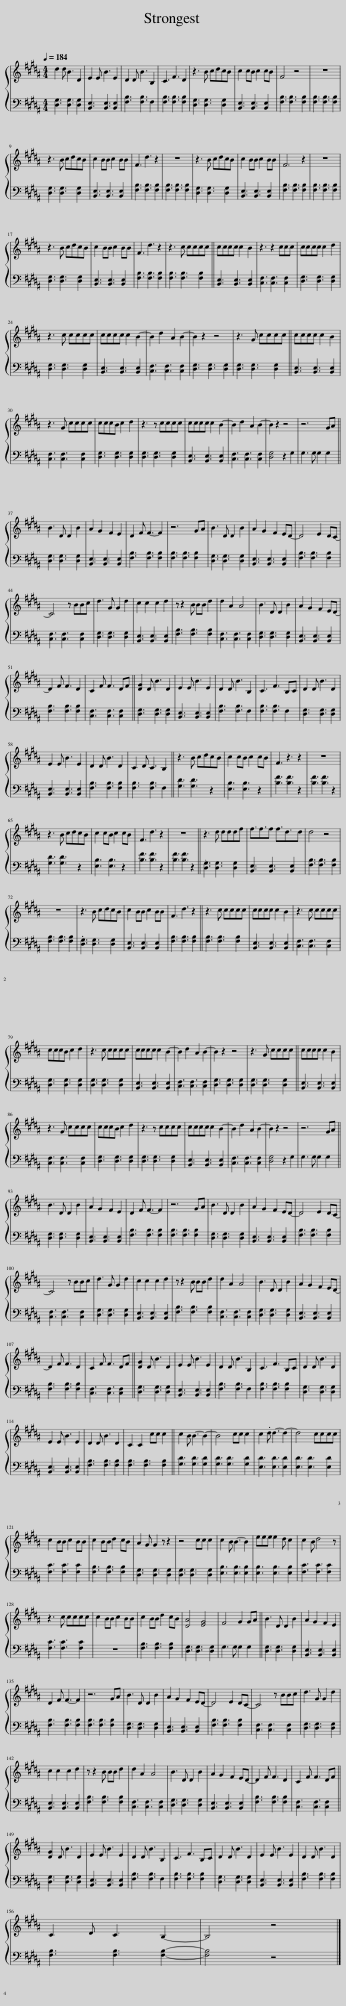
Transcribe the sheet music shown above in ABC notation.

X:1
%%score { 1 | 2 }
L:1/8
Q:1/4=184
M:4/4
I:linebreak $
K:B
V:1 treble
V:2 bass
V:1
 d2 d B3 D2 | E2 E B3 E2 | D2 D B3 B,2 | C3 F3 D2 | z3 B cdcB | %5
 c2 cB c2 cB | F4 z4 | z8 |$ z3 B cdcB | c2 BB c2 BB | %10
 F3 d3 z2 | z8 | z3 B cdcB | c2 BB c2 BB | F6 z2 | %15
 z8 |$ z3 B cdcB | c2 BB c2 BB | F3 d3 z2 | z3 c cccc || %20
 cccc c2 B2 | z3 z2 ccc | cccc c2 d2 |$ z3 c cccc | cccc c2 B2- | %25
 B2 d2 A2 B2- | B2 z2 z4 | z3 G cccc || cccc c2 B2 |$ z3 G cccc | %30
 cccB c2 d2 | z3 z cccc | cccc c2 B2- | B2 d2 A2 B2- | B2 z2 z4 | %35
 z6 GA ||$ B3 D D2 B2 | A2 G2 F2 E2 | D2 F F3- F2 | z6 GA | %40
 B3 D D2 B2 | A2 G2 F2 ED- | D4 E2 DC- |$ C4 z BBc | d3 G G2 d2 | %45
 c2 c2 c2 d2 | z z2 B BB d2 | d2 A2 A4 | B3 D D2 B2 | A2 G2 F2 ED- |$ %50
 D2 F F3 D2 | C2 F F3 DF || [DG]2 D B3 D2 | E2 E B3 E2 | D2 D B3 B,2 | %55
 C3 F3 B,C | D2 D B3 D2 |$ E2 E B3 E2 | D2 D B3 D2 | C2 D C3 B,2 || %60
 z3 B cdcB | c2 cB c2 cB | F3 z3 z2 | z8 |$ z3 B cdcB | %65
 c2 cB c2 cB | F3 d3 z2 | z8 || z3 d dddf | f3/2f3/2f f3/2d3/2d | %70
 d4 z4 |$ z8 | z3 B cdcB | c2 BB c2 BB | F3 d3 z2 || %75
 z3 c cccc | cccc c2 B2 | z3 c cccc |$ cccB c2 d2 | z3 c cccc | %80
 cccc c2 B2- | B2 d2 A2 B2- | B2 z2 z4 | z3 G cccc || cccc c2 B2 |$ %85
 z3 G cccc | cccB c2 d2 | z3 z cccc | cccc c2 B2- | B2 d2 A2 B2- | %90
 B2 z2 z4 | z6 GA ||$ B3 D D2 B2 | A2 G2 F2 E2 | D2 F F3- F2 | %95
 z6 GA | B3 D D2 B2 | A2 G2 F2 ED- | D4 E2 DC- |$ C4 z BBc | %100
 d3 G G2 d2 | c2 c2 c2 d2 | z z2 B BB d2 | d2 A2 A4 | B3 D D2 B2 | %105
 A2 G2 F2 ED- |$ D2 F F3 D2 | C2 F F3 DF || [DG]2 D B3 D2 | E2 E B3 E2 | %110
 D2 D B3 B,2 | C3 F3 B,C | D2 D B3 D2 |$ E2 E B3 E2 | D2 D B3 D2 | %115
 C2 C2 cc c2 || c2 B B3- B2- | B4 cc c2 | c2 .d d3- d2- | d4 cccc |$ %120
 c2 BB c2 BB | c2 BB d2 cB | A2 G G2 z z2 | z4 cc c2 | c2 B B3- B2 | %125
 eee e2 d c2 | c2 B d4 z |$ z3 c cccc | c2 BB c2 BB | c2 BB d2 cB | %130
 [DA]4 [EG]4 | F4 G2 GA || B3 D D2 B2 | A2 G2 F2 E2 |$ D2 F F3- F2 | %135
 z6 GA | B3 D D2 B2 | A2 G2 F2 ED- | D4 E2 DC- | C4 z BBc | %140
 d3 G G2 d2 |$ c2 c2 c2 d2 | z z2 B BB d2 | d2 A2 A4 | B3 D D2 B2 | %145
 A2 G2 F2 ED- | D2 F F3 D2 | C2 F F3 DF ||$ [DG]2 D B3 D2 | E2 E B3 E2 | %150
 D2 D B3 B,2 | C3 F3 B,C | D2 D B3 D2 | E2 E B3 E2 | D2 D B3 D2 |$ %155
 C2 D C3 B,2- | B,4 z4 |] %157
V:2
 [D,G,]3 [D,G,]3 [D,G,]2 | [B,,E,]3 [B,,E,]3 [B,,E,]2 | [F,B,]3 [F,B,]3 F,2 | [F,B,]3 [F,B,]3 [F,B,]2 | [D,G,]3 [D,G,]3 [D,G,]2 | %5
 [B,,E,]3 [B,,E,]3 [B,,E,]2 | [F,B,]3 [F,B,]3 [F,B,]2 | [F,B,]3 [F,B,]3 [F,B,]2 |$ [D,G,]3 [D,G,]3 [D,G,]2 | [B,,E,]3 [B,,E,]3 [B,,E,]2 | %10
 [F,B,]3 [F,B,]3 [F,B,]2 | [F,B,]3 [F,B,]3 [F,B,]2 | [D,G,]3 [D,G,]3 [D,G,]2 | [B,,E,]3 [B,,E,]3 [B,,E,]2 | [F,B,]3 [F,B,]3 [F,B,]2 | %15
 [F,B,]3 [F,B,]3 [F,B,]2 |$ [D,G,]3 [D,G,]3 [D,G,]2 | [B,,E,]3 [B,,E,]3 [B,,E,]2 | [F,B,]3 [F,B,]3 [F,B,]2 | [F,B,]3 [F,B,]3 [F,B,]2 || %20
 [B,,E,]3 [B,,E,]3 [B,,E,]2 | [C,F,]3 [C,F,]3 [C,F,]2 | [D,G,]3 [D,G,]3 [D,G,]2 |$ [D,G,]3 [D,G,]3 [D,G,]2 | [B,,E,]3 [B,,E,]3 [B,,E,]2 | %25
 [C,F,]3 [C,F,]3 [C,F,]2 | [D,G,]3 [D,G,]3 [D,G,]2 | [D,G,]3 [D,G,]3 [D,G,]2 || [B,,E,]3 [B,,E,]3 [B,,E,]2 |$ [C,F,]3 [C,F,]3 [C,F,]2 | %30
 [D,G,]3 [D,G,]3 [D,G,]2 | [D,G,]3 [D,G,]3 [D,G,]2 | [B,,E,]3 [B,,E,]3 [B,,E,]2 | [C,F,]3 [C,F,]3 [C,F,]2 | [D,G,]4 z2 G,2 | %35
 G,3 G, G,2 G,2 ||$ [D,G,]3 [D,G,]3 [D,G,]2 | [B,,E,]3 [B,,E,]3 [B,,E,]2 | [F,B,]3 [F,B,]3 [F,B,]2 | [F,B,]3 [F,B,]3 [F,B,]2 | %40
 [D,G,]3 [D,G,]3 [D,G,]2 | [B,,E,]3 [B,,E,]3 [B,,E,]2 | [F,B,]3 [F,B,]3 [F,B,]2 |$ [C,F,]3 [C,F,]3 [C,F,]2 | [D,G,]3 [D,G,]3 [D,G,]2 | %45
 [B,,E,]3 [B,,E,]3 [B,,E,]2 | [F,B,]3 [F,B,]3 [F,B,]2 | [C,F,]3 [C,F,]3 [C,F,]2 | [D,G,]3 [D,G,]3 [D,G,]2 | [B,,E,]3 [B,,E,]3 [B,,E,]2 |$ %50
 [F,B,]3 [F,B,]3 [F,B,]2 | [C,F,]3 [C,F,]3 [C,F,]2 || [D,G,]3 [D,G,]3 [D,G,]2 | [B,,E,]3 [B,,E,]3 [B,,E,]2 | [F,B,]3 [F,B,]3 F,2 | %55
 [F,B,]3 [F,B,]3 F,2 | [D,G,]3 [D,G,]3 [D,G,]2 |$ [B,,E,]3 [B,,E,]3 [B,,E,]2 | [F,B,]3 [F,B,]3 [F,B,]2 | [F,B,]3 [F,B,]3 F,2 || %60
 [G,D]3 [G,D]3 z2 | [E,B,]3 [E,B,]3 z2 | [B,F]3 [B,F]3 z2 | [B,F]3 [B,F]3 z2 |$ [G,D]3 [G,D]3 z2 | %65
 [E,B,]3 [E,B,]3 z2 | [B,F]3 [B,F]3 z2 | [B,F]3 [B,F]3 z2 || .[D,G,]3 [D,G,]3 [D,G,]2 | [B,,E,]3 [B,,E,]3 [B,,E,]2 | %70
 [F,B,]3 [F,B,]3 [F,B,]2 |$ [F,B,]3 [F,B,]3 [F,B,]2 | .[D,G,]3 [D,G,]3 [D,G,]2 | [B,,E,]3 [B,,E,]3 [B,,E,]2 | [F,B,]3 [F,B,]3 [F,B,]2 || %75
 [F,B,]3 [F,B,]3 [F,B,]2 | [B,,E,]3 [B,,E,]3 [B,,E,]2 | [C,F,]3 [C,F,]3 [C,F,]2 |$ [D,G,]3 [D,G,]3 [D,G,]2 | [D,G,]3 [D,G,]3 [D,G,]2 | %80
 [B,,E,]3 [B,,E,]3 [B,,E,]2 | [C,F,]3 [C,F,]3 [C,F,]2 | [D,G,]3 [D,G,]3 [D,G,]2 | [D,G,]3 [D,G,]3 [D,G,]2 || [B,,E,]3 [B,,E,]3 [B,,E,]2 |$ %85
 [C,F,]3 [C,F,]3 [C,F,]2 | [D,G,]3 [D,G,]3 [D,G,]2 | [D,G,]3 [D,G,]3 [D,G,]2 | [B,,E,]3 [B,,E,]3 [B,,E,]2 | [C,F,]3 [C,F,]3 [C,F,]2 | %90
 [D,G,]4 z2 G,2 | G,3 G, G,2 G,2 ||$ [D,G,]3 [D,G,]3 [D,G,]2 | [B,,E,]3 [B,,E,]3 [B,,E,]2 | [F,B,]3 [F,B,]3 [F,B,]2 | %95
 [F,B,]3 [F,B,]3 [F,B,]2 | [D,G,]3 [D,G,]3 [D,G,]2 | [B,,E,]3 [B,,E,]3 [B,,E,]2 | [F,B,]3 [F,B,]3 [F,B,]2 |$ [C,F,]3 [C,F,]3 [C,F,]2 | %100
 [D,G,]3 [D,G,]3 [D,G,]2 | [B,,E,]3 [B,,E,]3 [B,,E,]2 | [F,B,]3 [F,B,]3 [F,B,]2 | [C,F,]3 [C,F,]3 [C,F,]2 | [D,G,]3 [D,G,]3 [D,G,]2 | %105
 [B,,E,]3 [B,,E,]3 [B,,E,]2 |$ [F,B,]3 [F,B,]3 [F,B,]2 | [C,F,]3 [C,F,]3 [C,F,]2 || [D,G,]3 [D,G,]3 [D,G,]2 | [B,,E,]3 [B,,E,]3 [B,,E,]2 | %110
 [F,B,]3 [F,B,]3 F,2 | [F,B,]3 [F,B,]3 [F,B,]2 | [D,G,]3 [D,G,]3 [D,G,]2 |$ [B,,E,]3 [B,,E,]3 [B,,E,]2 | [F,B,]3 [F,B,]3 [F,B,]2 | %115
 [F,B,]3 [F,B,]3 [F,B,]2 || [G,D]3 [G,D]3 [G,D]2 | [G,D]3 [G,D]3 [G,D]2 | [E,D]3 [E,D]3 [E,D]2 | [E,D]3 [E,D]3 [E,D]2 |$ %120
 [F,C]3 [F,C]3 [F,C]2 | [F,B,]3 [F,B,]3 [F,B,]2 | [D,G,]3 [D,G,]3 [D,G,]2 | [D,G,]3 [D,G,]3 [D,G,]2 | [E,B,]3 [E,B,]3 [E,B,]2 | %125
 [E,B,]3 [E,B,]3 [E,B,]2 | [F,C]3 [F,C]3 [F,C]2 |$ [F,C]3 [F,C]3 [F,C]2 | z8 | [F,B,]3 [F,B,]3 [F,B,]2 | %130
 [D,G,]3 [D,G,]3 [D,G,]2 | G,3 G, G,2 G,2 || [D,G,]3 [D,G,]3 [D,G,]2 | [B,,E,]3 [B,,E,]3 [B,,E,]2 |$ [F,B,]3 [F,B,]3 [F,B,]2 | %135
 [F,B,]3 [F,B,]3 [F,B,]2 | [D,G,]3 [D,G,]3 [D,G,]2 | [B,,E,]3 [B,,E,]3 [B,,E,]2 | [F,B,]3 [F,B,]3 [F,B,]2 | [C,F,]3 [C,F,]3 [C,F,]2 | %140
 [D,G,]3 [D,G,]3 [D,G,]2 |$ [B,,E,]3 [B,,E,]3 [B,,E,]2 | [F,B,]3 [F,B,]3 [F,B,]2 | [C,F,]3 [C,F,]3 [C,F,]2 | [D,G,]3 [D,G,]3 [D,G,]2 | %145
 [B,,E,]3 [B,,E,]3 [B,,E,]2 | [F,B,]3 [F,B,]3 [F,B,]2 | [C,F,]3 [C,F,]3 [C,F,]2 ||$ [D,G,]3 [D,G,]3 [D,G,]2 | [B,,E,]3 [B,,E,]3 [B,,E,]2 | %150
 [F,B,]3 [F,B,]3 F,2 | [F,B,]3 [F,B,]3 [F,B,]2 | [D,G,]3 [D,G,]3 [D,G,]2 | [B,,E,]3 [B,,E,]3 [B,,E,]2 | [F,B,]3 [F,B,]3 [F,B,]2 |$ %155
 [F,B,]3 [F,B,]3 [F,B,]2- | [F,B,]4 z4 |] %157
